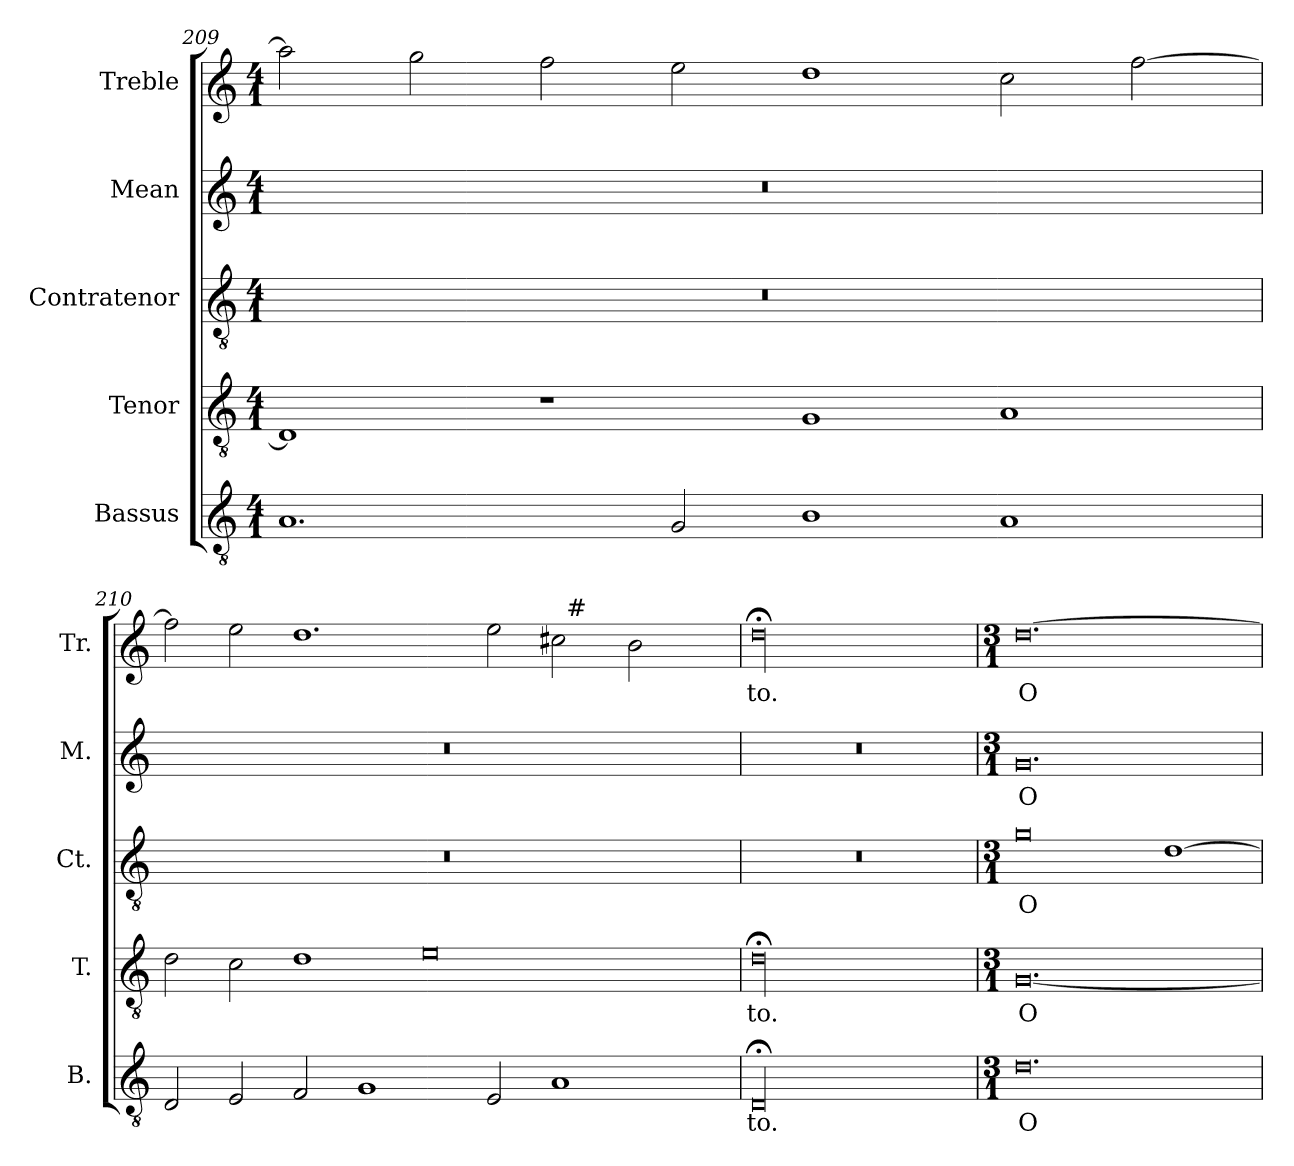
**kern	**text	**kern	**text	**kern	**text	**kern	**text	**kern	**text
*part5	*part5	*part4	*part4	*part3	*part3	*part2	*part2	*part1	*part1
*staff5	*staff5	*staff4	*staff4	*staff3	*staff3	*staff2	*staff2	*staff1	*staff1
*I"Bassus	*	*I"Tenor	*	*I"Contratenor	*	*I"Mean	*	*I"Treble	*
*I'B.	*	*I'T.	*	*I'Ct.	*	*I'M.	*	*I'Tr.	*
*clefGv2	*	*clefGv2	*	*clefGv2	*	*clefG2	*	*clefG2	*
*ITrd7c12	*	*ITrd7c12	*	*ITrd7c12	*	*	*	*	*
*k[]	*	*k[]	*	*k[]	*	*k[]	*	*k[]	*
*	*	*	*	*	*	*C:	*	*C:	*
*M4/1	*	*M4/1	*	*M4/1	*	*M4/1	*	*M4/1	*
=209	=209	=209	=209	=209	=209	=209	=209	=209	=209
!	!	!	!	!LO:N:vis=1	!	!LO:N:vis=1	!	!	!
1.AAi	.	1DDi]	.	00r	.	00r	.	2aai\]	.
.	.	.	.	.	.	.	.	2ggi\	.
.	.	1r	.	.	.	.	.	2ffi\	.
2GGi/	.	.	.	.	.	.	.	2eei\	.
1BBi	.	1GGi	.	.	.	.	.	1ddi	.
1AAi	.	1AAi	.	.	.	.	.	2cci\	.
.	.	.	.	.	.	.	.	[>2ffi\	.
!!LO:LB:g=z
=210	=210	=210	=210	=210	=210	=210	=210	=210	=210
!	!	!	!	!LO:N:vis=1	!	!LO:N:vis=1	!	!	!
*	*	*	*	*	*	*	*	*^	*
2DDi/	.	2Di\	.	00r	.	00r	.	2ffi\]	1ryy	.
2EEi/	.	2Ci\	.	.	.	.	.	2eei\	.	.
2FFi/	.	1Di	.	.	.	.	.	1.ddi	1ryy	.
1GGi	.	.	.	.	.	.	.	.	.	.
.	.	0Ei	.	.	.	.	.	.	1ryy	.
2EEi/	.	.	.	.	.	.	.	2eei\	.	.
1AAi	.	.	.	.	.	.	.	2cc#i\	32ryy	.
.	.	.	.	.	.	.	.	.	256ryy	.
!	!	!	!	!	!	!	!	!	!LO:TX:a:t=#	!
.	.	.	.	.	.	.	.	.	2ryy	.
.	.	.	.	.	.	.	.	2bi\	.	.
.	.	.	.	.	.	.	.	.	4ryy	.
.	.	.	.	.	.	.	.	.	8ryy	.
.	.	.	.	.	.	.	.	.	16ryy	.
.	.	.	.	.	.	.	.	.	64..ryy	.
*	*	*	*	*	*	*	*	*v	*v	*
=211	=211	=211	=211	=211	=211	=211	=211	=211	=211
*	*	*	*	*	*	*	*	*^	*
!	!LO:LY:b:color=#000000	!	!	!	!	!	!	!	!	!
*	*	*	*	*	*	*	*	*v	*v	*
*	*	*	*	*	*	*	*	*^	*
!	!	!	!LO:LY:b:color=#000000	!LO:N:vis=1	!	!LO:N:vis=1	!	!	!	!
*	*	*	*	*	*	*	*	*v	*v	*
*	*	*	*	*	*	*	*	*^	*
!	!	!	!	!	!	!	!	!	!	!LO:LY:b:color=#000000
*	*	*	*	*	*	*	*	*v	*v	*
00DD;i	-to.	00D;i	-to.	00r	.	00r	.	00dd;i	-to.
!!LO:PB:g=z
=212	=212	=212	=212	=212	=212	=212	=212	=212	=212
*M3/1	*	*M3/1	*	*M3/1	*	*M3/1	*	*M3/1	*
!	!LO:LY:b:color=#000000	!	!	!	!	!	!	!	!
!	!	!	!LO:LY:b:color=#000000	!	!	!	!	!	!
!	!	!	!	!	!LO:LY:b:color=#000000	!	!	!	!
!	!	!	!	!	!	!	!LO:LY:b:color=#000000	!	!
!	!	!	!	!	!	!	!	!	!LO:LY:b:color=#000000
0.Di	O	[<0.GGi	O	0Gi	O	0.gi	O	[>0.ddi	O
.	.	.	.	[>1Di	.	.	.	.	.
=	=	=	=	=	=	=	=	=	=
*-	*-	*-	*-	*-	*-	*-	*-	*-	*-
